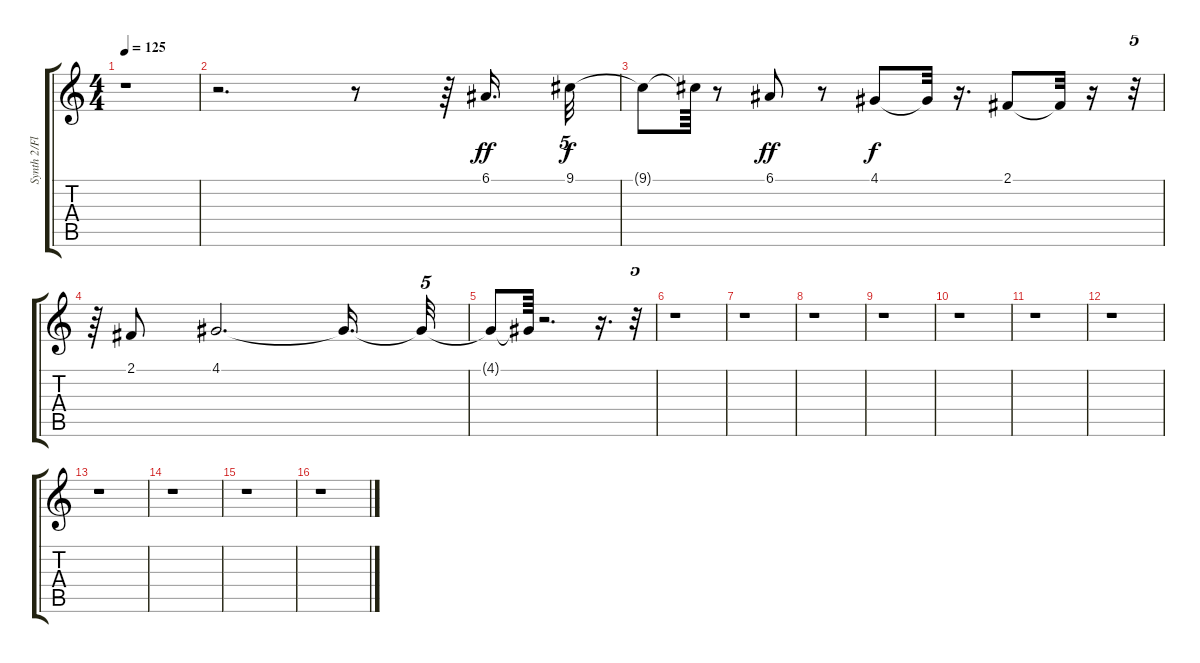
\track ("Synth 2/Flute at End" "Synth 2/Fl") {instrument vibraphone}
\staff {score tabs}
\tuning (E4 B3 G3 D3 A2 E2) {hide}
\ts (4 4)
\tempo 125
\clef g2
\ks c
r.1{dy ff} |
r.2{d} r.8 r.64 6.1.16{d} 9.1.32{tu (5 4) dy f} |
9.1{t}.8 9.1{t}.64 r.8 6.1.8{dy ff} r.8 4.1.8{dy f} 4.1{t}.32 r.16{d} 2.1.8 2.1{t}.32 r.16 r.32{tu (5 4)} |
r.64 2.1.8 4.1.2{d} 4.1{t}.16{d} 4.1{t}.32{tu (5 4)} |
4.1{t}.8 4.1{t}.64 r.2{d} r.16{d} r.32{tu (5 4)} |
r.1 |
r.1 |
r.1 |
r.1 |
r.1 |
r.1 |
r.1 |
r.1 |
r.1 |
r.1 |
r.1
